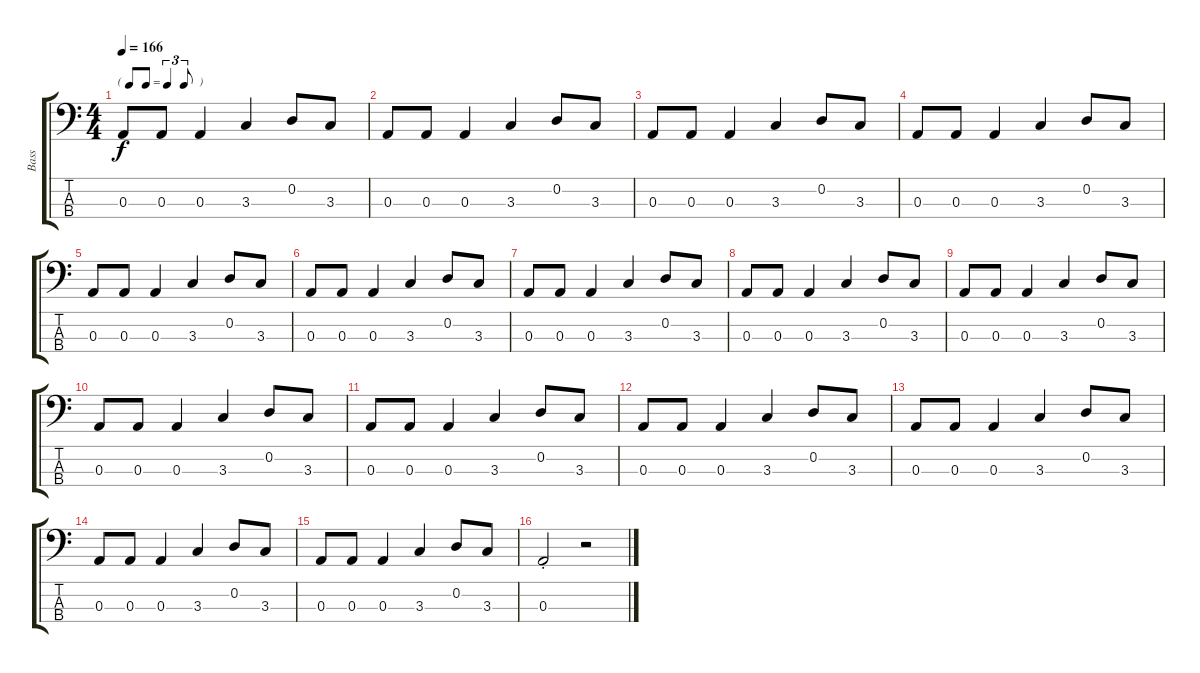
\track ("Bass" "Bass") {instrument electricbassfinger}
\staff {score tabs}
\tuning (G2 D2 A1 E1) {hide}
\ts (4 4)
\tf triplet8th
\tempo 166
\clef f4
\ks c
0.3.8{dy f} 0.3.8 0.3.4 3.3.4 0.2.8 3.3.8 |
0.3.8 0.3.8 0.3.4 3.3.4 0.2.8 3.3.8 |
0.3.8 0.3.8 0.3.4 3.3.4 0.2.8 3.3.8 |
0.3.8 0.3.8 0.3.4 3.3.4 0.2.8 3.3.8 |
0.3.8 0.3.8 0.3.4 3.3.4 0.2.8 3.3.8 |
0.3.8 0.3.8 0.3.4 3.3.4 0.2.8 3.3.8 |
0.3.8 0.3.8 0.3.4 3.3.4 0.2.8 3.3.8 |
0.3.8 0.3.8 0.3.4 3.3.4 0.2.8 3.3.8 |
0.3.8 0.3.8 0.3.4 3.3.4 0.2.8 3.3.8 |
0.3.8 0.3.8 0.3.4 3.3.4 0.2.8 3.3.8 |
0.3.8 0.3.8 0.3.4 3.3.4 0.2.8 3.3.8 |
0.3.8 0.3.8 0.3.4 3.3.4 0.2.8 3.3.8 |
0.3.8 0.3.8 0.3.4 3.3.4 0.2.8 3.3.8 |
0.3.8 0.3.8 0.3.4 3.3.4 0.2.8 3.3.8 |
0.3.8 0.3.8 0.3.4 3.3.4 0.2.8 3.3.8 |
0.3{st}.2 r.2
